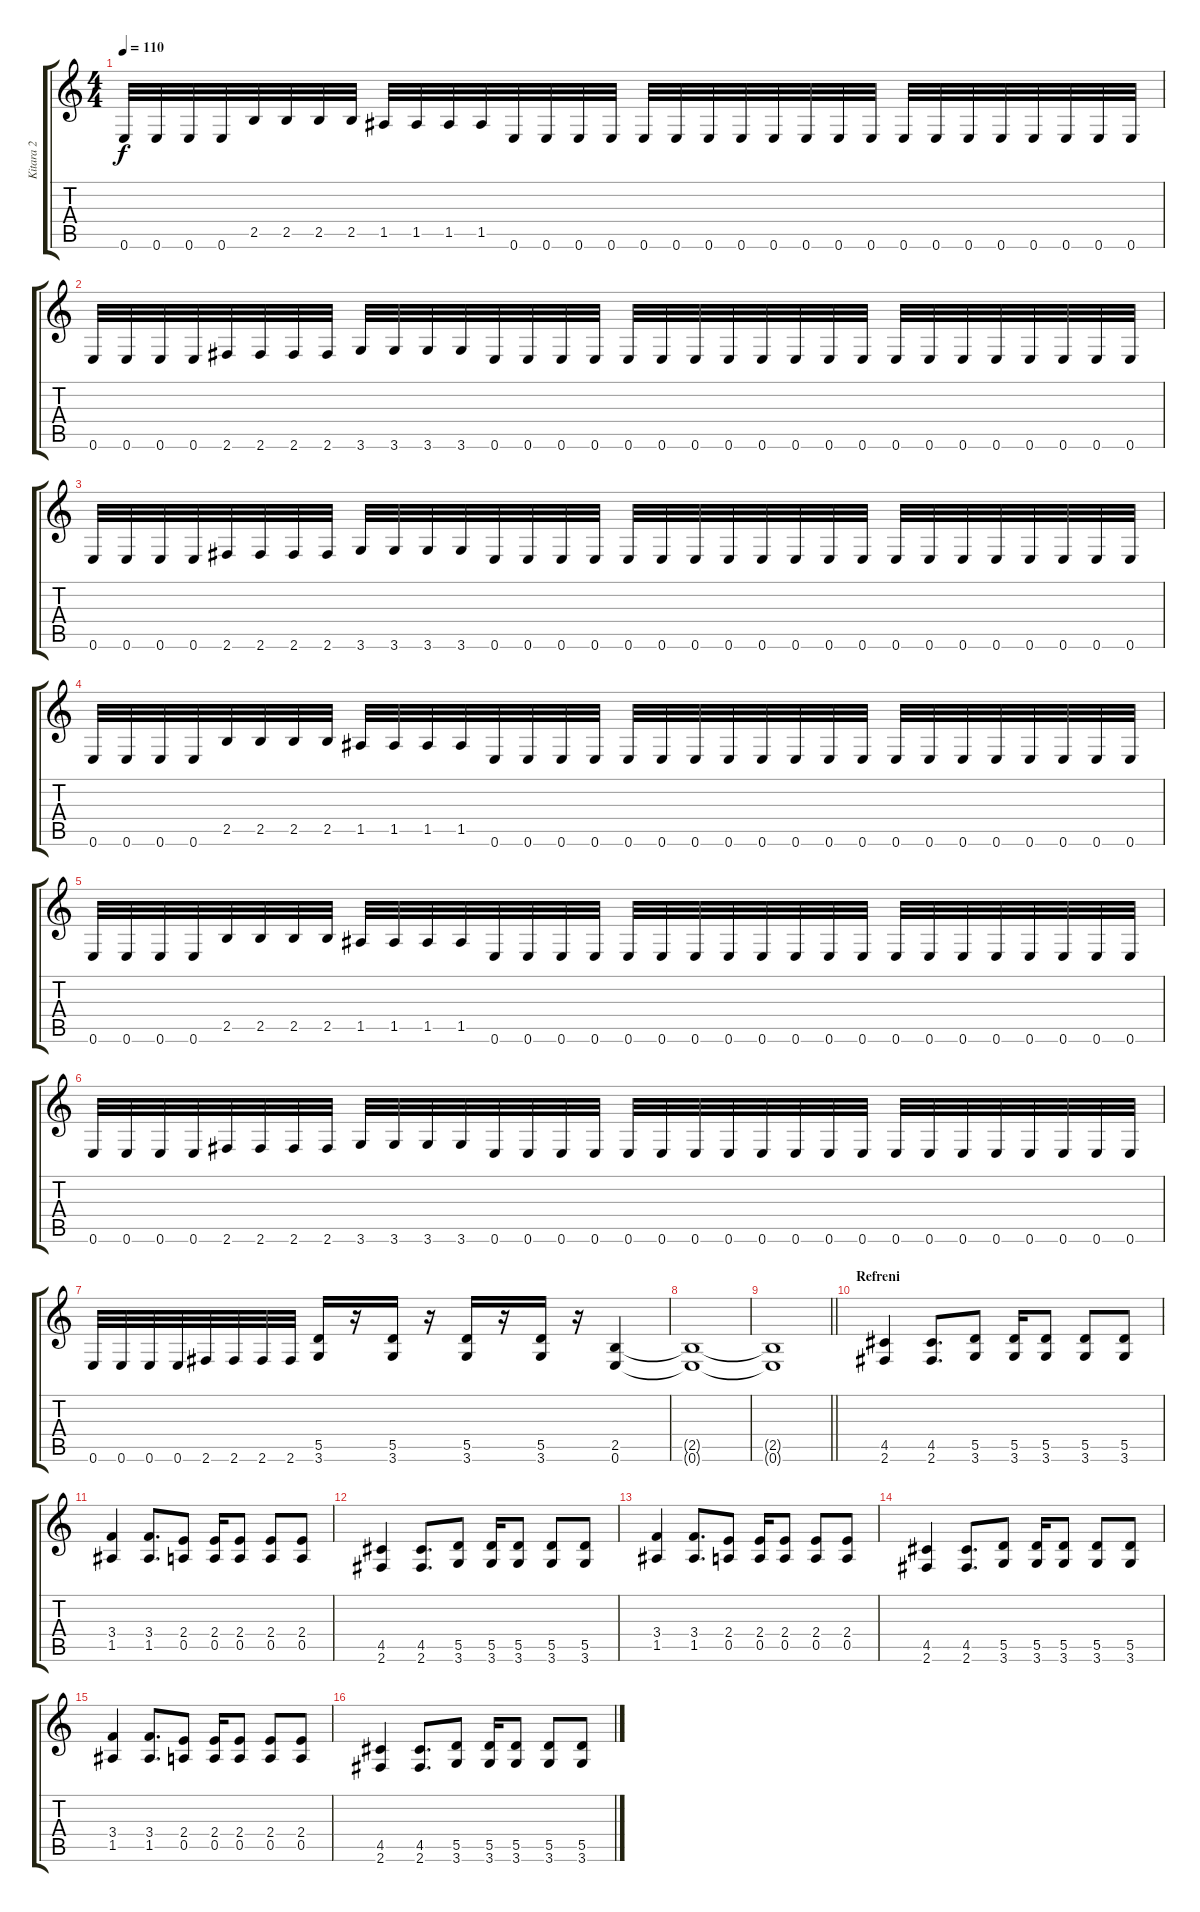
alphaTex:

\track ("Kitara 2" "Kitara 2") {instrument distortionguitar}
\staff {score tabs}
\tuning (E4 B3 G3 D3 A2 E2) {hide}
\ts (4 4)
\tempo 110
\clef g2
\ks c
0.6.32{dy f} 0.6.32 0.6.32 0.6.32 2.5.32 2.5.32 2.5.32 2.5.32 1.5.32 1.5.32 1.5.32 1.5.32 0.6.32 0.6.32 0.6.32 0.6.32 0.6.32 0.6.32 0.6.32 0.6.32 0.6.32 0.6.32 0.6.32 0.6.32 0.6.32 0.6.32 0.6.32 0.6.32 0.6.32 0.6.32 0.6.32 0.6.32 |
0.6.32 0.6.32 0.6.32 0.6.32 2.6.32 2.6.32 2.6.32 2.6.32 3.6.32 3.6.32 3.6.32 3.6.32 0.6.32 0.6.32 0.6.32 0.6.32 0.6.32 0.6.32 0.6.32 0.6.32 0.6.32 0.6.32 0.6.32 0.6.32 0.6.32 0.6.32 0.6.32 0.6.32 0.6.32 0.6.32 0.6.32 0.6.32 |
0.6.32 0.6.32 0.6.32 0.6.32 2.6.32 2.6.32 2.6.32 2.6.32 3.6.32 3.6.32 3.6.32 3.6.32 0.6.32 0.6.32 0.6.32 0.6.32 0.6.32 0.6.32 0.6.32 0.6.32 0.6.32 0.6.32 0.6.32 0.6.32 0.6.32 0.6.32 0.6.32 0.6.32 0.6.32 0.6.32 0.6.32 0.6.32 |
0.6.32 0.6.32 0.6.32 0.6.32 2.5.32 2.5.32 2.5.32 2.5.32 1.5.32 1.5.32 1.5.32 1.5.32 0.6.32 0.6.32 0.6.32 0.6.32 0.6.32 0.6.32 0.6.32 0.6.32 0.6.32 0.6.32 0.6.32 0.6.32 0.6.32 0.6.32 0.6.32 0.6.32 0.6.32 0.6.32 0.6.32 0.6.32 |
0.6.32 0.6.32 0.6.32 0.6.32 2.5.32 2.5.32 2.5.32 2.5.32 1.5.32 1.5.32 1.5.32 1.5.32 0.6.32 0.6.32 0.6.32 0.6.32 0.6.32 0.6.32 0.6.32 0.6.32 0.6.32 0.6.32 0.6.32 0.6.32 0.6.32 0.6.32 0.6.32 0.6.32 0.6.32 0.6.32 0.6.32 0.6.32 |
0.6.32 0.6.32 0.6.32 0.6.32 2.6.32 2.6.32 2.6.32 2.6.32 3.6.32 3.6.32 3.6.32 3.6.32 0.6.32 0.6.32 0.6.32 0.6.32 0.6.32 0.6.32 0.6.32 0.6.32 0.6.32 0.6.32 0.6.32 0.6.32 0.6.32 0.6.32 0.6.32 0.6.32 0.6.32 0.6.32 0.6.32 0.6.32 |
0.6.32 0.6.32 0.6.32 0.6.32 2.6.32 2.6.32 2.6.32 2.6.32 (5.5 3.6).16 r.16 (5.5 3.6).16 r.16 (5.5 3.6).16 r.16 (5.5 3.6).16 r.16 (2.5 0.6).4 |
(2.5{t} 0.6{t}).1 |
\barLineRight lightlight
(2.5{t} 0.6{t}).1 |
\section ("" "Refreni")
(4.5 2.6).4 (4.5 2.6).8{d} (5.5 3.6).8 (5.5 3.6).16 (5.5 3.6).8 (5.5 3.6).8 (5.5 3.6).8 |
(3.4 1.5).4 (3.4 1.5).8{d} (2.4 0.5).8 (2.4 0.5).16 (2.4 0.5).8 (2.4 0.5).8 (2.4 0.5).8 |
(4.5 2.6).4 (4.5 2.6).8{d} (5.5 3.6).8 (5.5 3.6).16 (5.5 3.6).8 (5.5 3.6).8 (5.5 3.6).8 |
(3.4 1.5).4 (3.4 1.5).8{d} (2.4 0.5).8 (2.4 0.5).16 (2.4 0.5).8 (2.4 0.5).8 (2.4 0.5).8 |
(4.5 2.6).4 (4.5 2.6).8{d} (5.5 3.6).8 (5.5 3.6).16 (5.5 3.6).8 (5.5 3.6).8 (5.5 3.6).8 |
(3.4 1.5).4 (3.4 1.5).8{d} (2.4 0.5).8 (2.4 0.5).16 (2.4 0.5).8 (2.4 0.5).8 (2.4 0.5).8 |
(4.5 2.6).4 (4.5 2.6).8{d} (5.5 3.6).8 (5.5 3.6).16 (5.5 3.6).8 (5.5 3.6).8 (5.5 3.6).8
